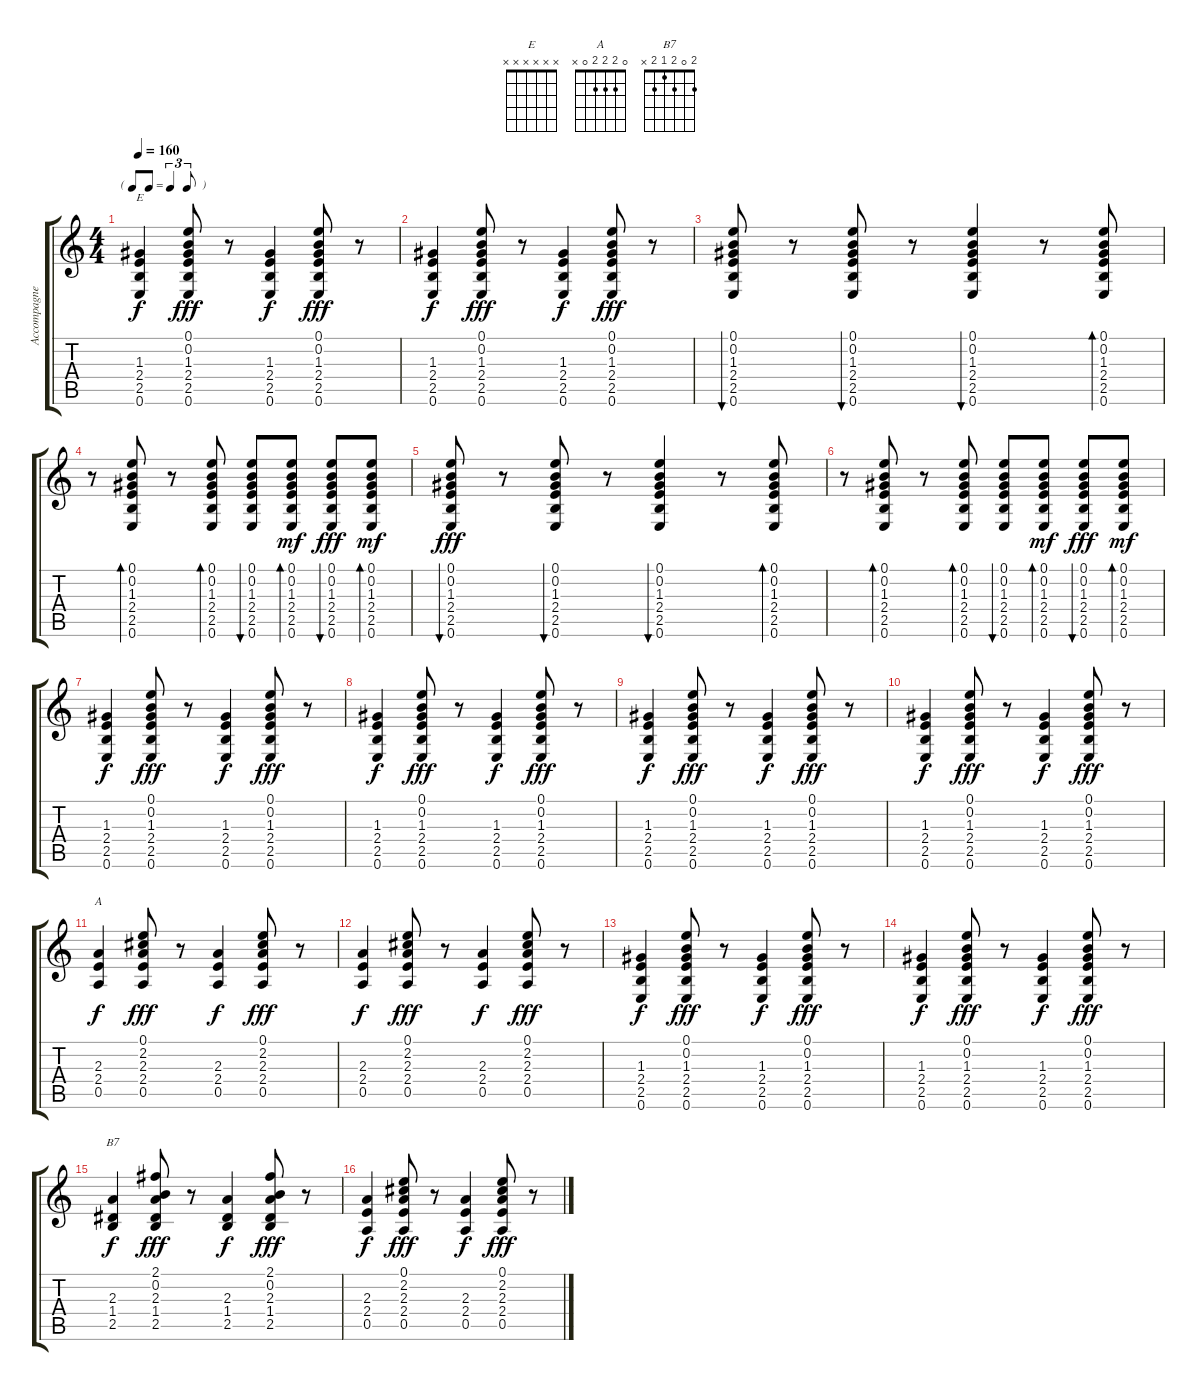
\track ("Accompagnement" "Accompagne") {mute instrument acousticguitarsteel}
\staff {score tabs}
\tuning (E4 B3 G3 D3 A2 E2) {hide}
\chord ("E" x x x x x x)
\chord ("A" 0 2 2 2 0 x)
\chord ("B7" 2 0 2 1 2 x)
\ts (4 4)
\tf triplet8th
\tempo 160
\clef g2
\ks c
(1.3 2.4 2.5 0.6).4{ch "E" dy f} (0.1 0.2 1.3 2.4 2.5 0.6).8{dy fff} r.8 (1.3 2.4 2.5 0.6).4{dy f} (0.1 0.2 1.3 2.4 2.5 0.6).8{dy fff} r.8 |
(1.3 2.4 2.5 0.6).4{dy f} (0.1 0.2 1.3 2.4 2.5 0.6).8{dy fff} r.8 (1.3 2.4 2.5 0.6).4{dy f} (0.1 0.2 1.3 2.4 2.5 0.6).8{dy fff} r.8 |
(0.1 0.2 1.3 2.4 2.5 0.6).8{bu 30} r.8 (0.1 0.2 1.3 2.4 2.5 0.6).8{bu 30} r.8 (0.1 0.2 1.3 2.4 2.5 0.6).4{bu 30} r.8 (0.1 0.2 1.3 2.4 2.5 0.6).8{bd 30} |
r.8 (0.1 0.2 1.3 2.4 2.5 0.6).8{bd 30} r.8 (0.1 0.2 1.3 2.4 2.5 0.6).8{bd 30} (0.1 0.2 1.3 2.4 2.5 0.6).8{bu 30} (0.1 0.2 1.3 2.4 2.5 0.6).8{bd 30 dy mf} (0.1 0.2 1.3 2.4 2.5 0.6).8{bu 30 dy fff} (0.1 0.2 1.3 2.4 2.5 0.6).8{bd 30 dy mf} |
(0.1 0.2 1.3 2.4 2.5 0.6).8{bu 30 dy fff} r.8 (0.1 0.2 1.3 2.4 2.5 0.6).8{bu 30} r.8 (0.1 0.2 1.3 2.4 2.5 0.6).4{bu 30} r.8 (0.1 0.2 1.3 2.4 2.5 0.6).8{bd 30} |
r.8 (0.1 0.2 1.3 2.4 2.5 0.6).8{bd 30} r.8 (0.1 0.2 1.3 2.4 2.5 0.6).8{bd 30} (0.1 0.2 1.3 2.4 2.5 0.6).8{bu 30} (0.1 0.2 1.3 2.4 2.5 0.6).8{bd 30 dy mf} (0.1 0.2 1.3 2.4 2.5 0.6).8{bu 30 dy fff} (0.1 0.2 1.3 2.4 2.5 0.6).8{bd 30 dy mf} |
(1.3 2.4 2.5 0.6).4{dy f} (0.1 0.2 1.3 2.4 2.5 0.6).8{dy fff} r.8 (1.3 2.4 2.5 0.6).4{dy f} (0.1 0.2 1.3 2.4 2.5 0.6).8{dy fff} r.8 |
(1.3 2.4 2.5 0.6).4{dy f} (0.1 0.2 1.3 2.4 2.5 0.6).8{dy fff} r.8 (1.3 2.4 2.5 0.6).4{dy f} (0.1 0.2 1.3 2.4 2.5 0.6).8{dy fff} r.8 |
(1.3 2.4 2.5 0.6).4{dy f} (0.1 0.2 1.3 2.4 2.5 0.6).8{dy fff} r.8 (1.3 2.4 2.5 0.6).4{dy f} (0.1 0.2 1.3 2.4 2.5 0.6).8{dy fff} r.8 |
(1.3 2.4 2.5 0.6).4{dy f} (0.1 0.2 1.3 2.4 2.5 0.6).8{dy fff} r.8 (1.3 2.4 2.5 0.6).4{dy f} (0.1 0.2 1.3 2.4 2.5 0.6).8{dy fff} r.8 |
(2.3 2.4 0.5).4{ch "A" dy f} (0.1 2.2 2.3 2.4 0.5).8{dy fff} r.8 (2.3 2.4 0.5).4{dy f} (0.1 2.2 2.3 2.4 0.5).8{dy fff} r.8 |
(2.3 2.4 0.5).4{dy f} (0.1 2.2 2.3 2.4 0.5).8{dy fff} r.8 (2.3 2.4 0.5).4{dy f} (0.1 2.2 2.3 2.4 0.5).8{dy fff} r.8 |
(1.3 2.4 2.5 0.6).4{dy f} (0.1 0.2 1.3 2.4 2.5 0.6).8{dy fff} r.8 (1.3 2.4 2.5 0.6).4{dy f} (0.1 0.2 1.3 2.4 2.5 0.6).8{dy fff} r.8 |
(1.3 2.4 2.5 0.6).4{dy f} (0.1 0.2 1.3 2.4 2.5 0.6).8{dy fff} r.8 (1.3 2.4 2.5 0.6).4{dy f} (0.1 0.2 1.3 2.4 2.5 0.6).8{dy fff} r.8 |
(2.3 1.4 2.5).4{ch "B7" dy f} (2.1 0.2 2.3 1.4 2.5).8{dy fff} r.8 (2.3 1.4 2.5).4{dy f} (2.1 0.2 2.3 1.4 2.5).8{dy fff} r.8 |
(2.3 2.4 0.5).4{dy f} (0.1 2.2 2.3 2.4 0.5).8{dy fff} r.8 (2.3 2.4 0.5).4{dy f} (0.1 2.2 2.3 2.4 0.5).8{dy fff} r.8
